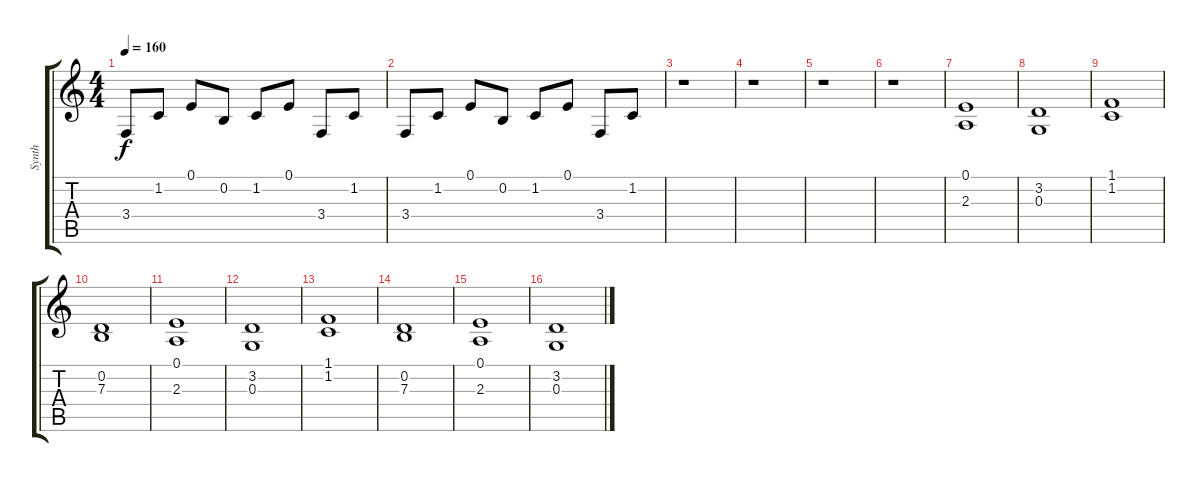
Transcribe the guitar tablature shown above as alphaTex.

\track ("Synth" "Synth") {instrument stringensemble1}
\staff {score tabs}
\tuning (E4 B3 G3 D3 A2 E2) {hide}
\ts (4 4)
\tempo 160
\clef g2
\ks c
3.4.8{dy f} 1.2.8 0.1.8 0.2.8 1.2.8 0.1.8 3.4.8 1.2.8 |
3.4.8 1.2.8 0.1.8 0.2.8 1.2.8 0.1.8 3.4.8 1.2.8 |
r.1 |
r.1 |
r.1 |
r.1 |
(0.1 2.3).1 |
(3.2 0.3).1 |
(1.1 1.2).1 |
(0.2 7.3).1 |
(0.1 2.3).1 |
(3.2 0.3).1 |
(1.1 1.2).1 |
(0.2 7.3).1 |
(0.1 2.3).1 |
(3.2 0.3).1
